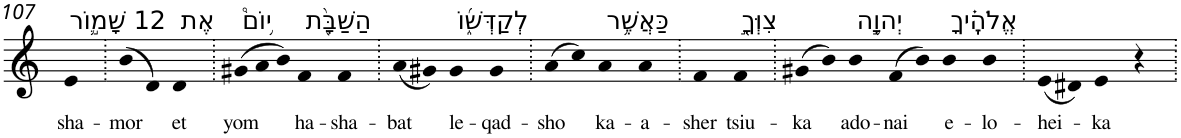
**kern	**text
*part1	*part1
*staff1	*staff1
*I"Piano	*
*I'Pno	*
!!LO:PB:g=z
*clefG2	*
*k[]	*
=107	=107
!LO:TX:a:t=12 שָׁמ֣֛וֹר	!
!	!LO:LY:b
4e	sha-
=108.	=108.
!	!LO:LY:b
(8b	-mor
8d)	.
!LO:TX:a:t=אֶת	!
!	!LO:LY:b
4d	et
=109.	=109.
*Xtuplet	*
!LO:TX:a:t=י֥וֹם֩	!
!	!LO:LY:b
(12g#X	yom
12a	.
12b)	.
!LO:TX:a:t=הַשַׁבָּ֖֨ת	!
!	!LO:LY:b
4f	ha-
!	!LO:LY:b
4f	-sha-
=110.	=110.
!	!LO:LY:b
(8a	-bat
8g#X)	.
!LO:TX:a:t=לְקַדְּשׁ֑֜וֹ	!
!	!LO:LY:b
4g#	le-
!	!LO:LY:b
4g#	-qad-
=111.	=111.
!	!LO:LY:b
(8a	-sho
8cc)	.
!LO:TX:a:t=כַּאֲשֶׁ֥ר	!
!	!LO:LY:b
4a	ka-
!	!LO:LY:b
4a	-a-
=112.	=112.
!	!LO:LY:b
4f	-sher
!LO:TX:a:t=צִוְּךָ֖֣	!
!	!LO:LY:b
4f	tsiu-
=113.	=113.
!	!LO:LY:b
(8g#X	-ka
8b)	.
!LO:TX:a:t=יְהוָ֥֣ה	!
!	!LO:LY:b
4b	ado-
!	!LO:LY:b
(8f	-nai
8b)	.
!LO:TX:a:t=אֱלֹהֶֽ֗יךָ	!
!	!LO:LY:b
4b	e-
!	!LO:LY:b
4b	-lo-
=114.	=114.
!	!LO:LY:b
(8e	-hei-
8d#X)	.
!	!LO:LY:b
4e	-ka
4r	.
=.	=.
*-	*-
